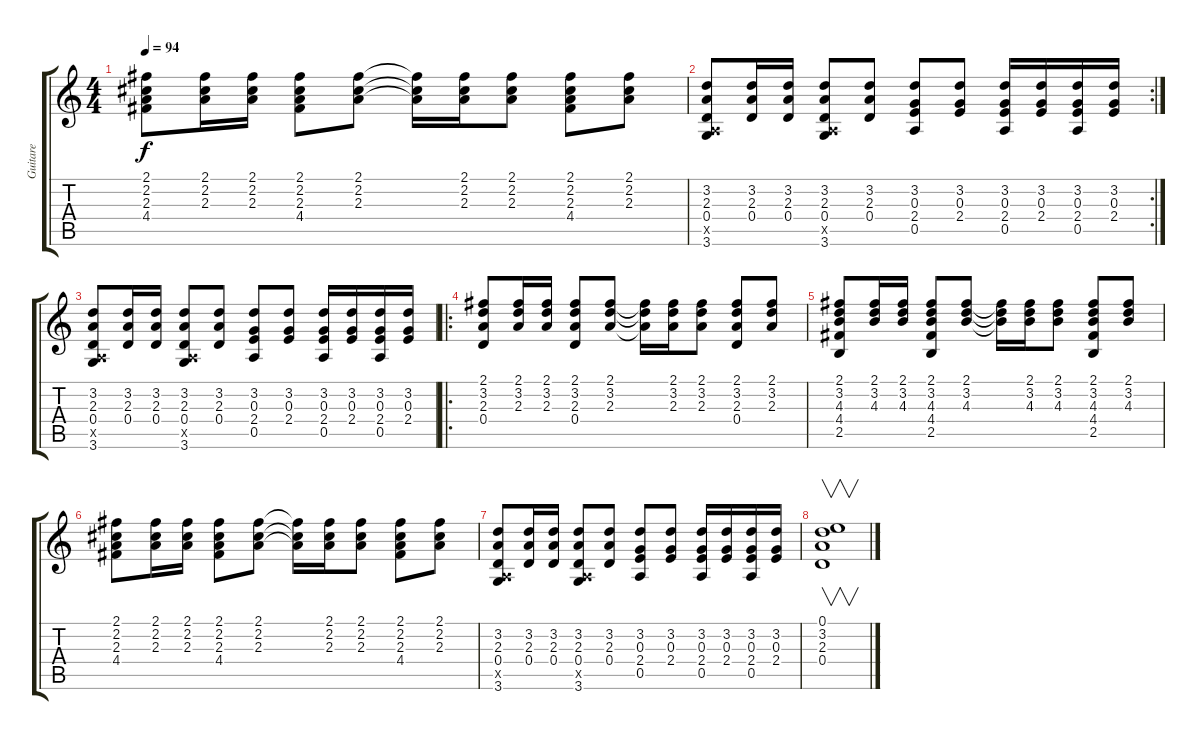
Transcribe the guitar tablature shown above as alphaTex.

\track ("Guitare" "Guitare") {instrument distortionguitar}
\staff {score tabs}
\tuning (E4 B3 G3 D3 A2 E2) {hide}
\ts (4 4)
\tempo 94
\clef g2
\ks c
(2.1 2.2 2.3 4.4).8{dy f} (2.1 2.2 2.3).16 (2.1 2.2 2.3).16 (2.1 2.2 2.3 4.4).8 (2.1 2.2 2.3).8 (2.1{t} 2.2{t} 2.3{t}).16 (2.1 2.2 2.3).16 (2.1 2.2 2.3).8 (2.1 2.2 2.3 4.4).8 (2.1 2.2 2.3).8 |
\rc 2
(3.2 2.3 0.4 0.5{x} 3.6).8 (3.2 2.3 0.4).16 (3.2 2.3 0.4).16 (3.2 2.3 0.4 0.5{x} 3.6).8 (3.2 2.3 0.4).8 (3.2 0.3 2.4 0.5).8 (3.2 0.3 2.4).8 (3.2 0.3 2.4 0.5).16 (3.2 0.3 2.4).16 (3.2 0.3 2.4 0.5).16 (3.2 0.3 2.4).16 |
(3.2 2.3 0.4 0.5{x} 3.6).8 (3.2 2.3 0.4).16 (3.2 2.3 0.4).16 (3.2 2.3 0.4 0.5{x} 3.6).8 (3.2 2.3 0.4).8 (3.2 0.3 2.4 0.5).8 (3.2 0.3 2.4).8 (3.2 0.3 2.4 0.5).16 (3.2 0.3 2.4).16 (3.2 0.3 2.4 0.5).16 (3.2 0.3 2.4).16 |
\ro
(2.1 3.2 2.3 0.4).8 (2.1 3.2 2.3).16 (2.1 3.2 2.3).16 (2.1 3.2 2.3 0.4).8 (2.1 3.2 2.3).8 (2.1{t} 3.2{t} 2.3{t}).16 (2.1 3.2 2.3).16 (2.1 3.2 2.3).8 (2.1 3.2 2.3 0.4).8 (2.1 3.2 2.3).8 |
(2.1 3.2 4.3 4.4 2.5).8 (2.1 3.2 4.3).16 (2.1 3.2 4.3).16 (2.1 3.2 4.3 4.4 2.5).8 (2.1 3.2 4.3).8 (2.1{t} 3.2{t} 4.3{t}).16 (2.1 3.2 4.3).16 (2.1 3.2 4.3).8 (2.1 3.2 4.3 4.4 2.5).8 (2.1 3.2 4.3).8 |
(2.1 2.2 2.3 4.4).8 (2.1 2.2 2.3).16 (2.1 2.2 2.3).16 (2.1 2.2 2.3 4.4).8 (2.1 2.2 2.3).8 (2.1{t} 2.2{t} 2.3{t}).16 (2.1 2.2 2.3).16 (2.1 2.2 2.3).8 (2.1 2.2 2.3 4.4).8 (2.1 2.2 2.3).8 |
(3.2 2.3 0.4 0.5{x} 3.6).8 (3.2 2.3 0.4).16 (3.2 2.3 0.4).16 (3.2 2.3 0.4 0.5{x} 3.6).8 (3.2 2.3 0.4).8 (3.2 0.3 2.4 0.5).8 (3.2 0.3 2.4).8 (3.2 0.3 2.4 0.5).16 (3.2 0.3 2.4).16 (3.2 0.3 2.4 0.5).16 (3.2 0.3 2.4).16 |
(0.1 3.2 2.3 0.4).1{v}
